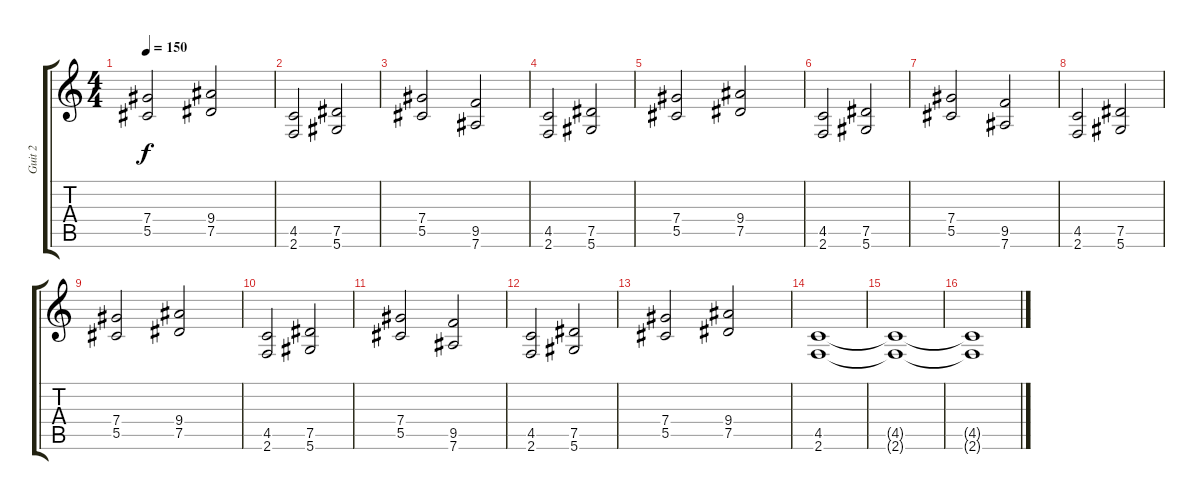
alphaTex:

\track ("Guit 2" "Guit 2") {instrument overdrivenguitar}
\staff {score tabs}
\tuning (Eb4 Bb3 Gb3 Db3 Ab2 Eb2) {hide}
\ts (4 4)
\tempo 150
\clef g2
\ks c
(7.4 5.5).2{dy f} (9.4 7.5).2 |
(4.5 2.6).2 (7.5 5.6).2 |
(7.4 5.5).2 (9.5 7.6).2 |
(4.5 2.6).2 (7.5 5.6).2 |
(7.4 5.5).2 (9.4 7.5).2 |
(4.5 2.6).2 (7.5 5.6).2 |
(7.4 5.5).2 (9.5 7.6).2 |
(4.5 2.6).2 (7.5 5.6).2 |
(7.4 5.5).2 (9.4 7.5).2 |
(4.5 2.6).2 (7.5 5.6).2 |
(7.4 5.5).2 (9.5 7.6).2 |
(4.5 2.6).2 (7.5 5.6).2 |
(7.4 5.5).2 (9.4 7.5).2 |
(4.5 2.6).1 |
(4.5{t} 2.6{t}).1{volume 2} |
(4.5{t} 2.6{t}).1
